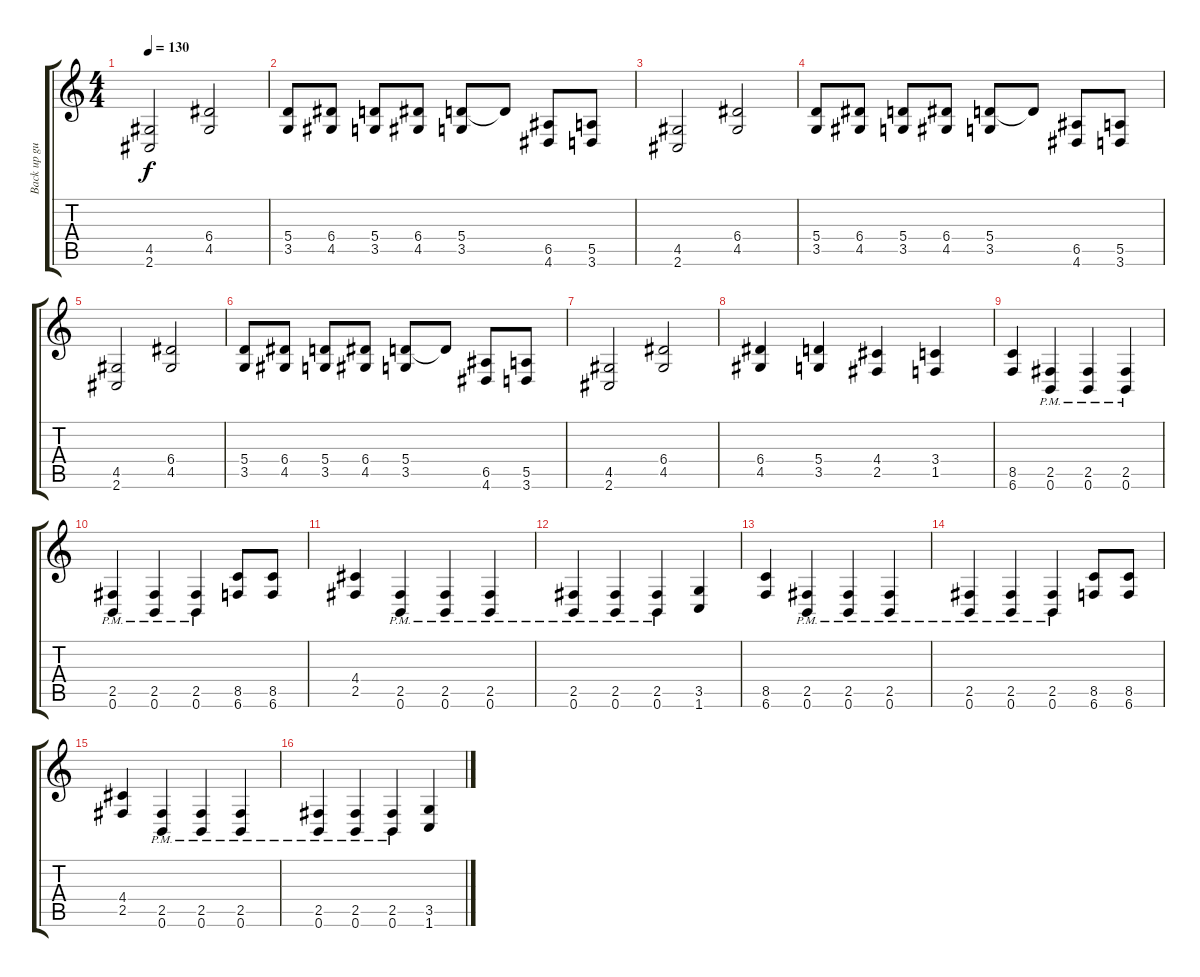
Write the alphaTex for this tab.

\track ("Back up guits {L}" "Back up gu") {instrument overdrivenguitar}
\staff {score tabs}
\tuning (B3 Gb3 D3 A2 E2 B1) {hide}
\ts (4 4)
\tempo 130
\clef g2
\ks c
(4.5 2.6).2{dy f} (6.4 4.5).2 |
(5.4 3.5).8 (6.4 4.5).8 (5.4 3.5).8 (6.4 4.5).8 (5.4 3.5).8 5.4{t}.8 (6.5 4.6).8 (5.5 3.6).8 |
(4.5 2.6).2 (6.4 4.5).2 |
(5.4 3.5).8 (6.4 4.5).8 (5.4 3.5).8 (6.4 4.5).8 (5.4 3.5).8 5.4{t}.8 (6.5 4.6).8 (5.5 3.6).8 |
(4.5 2.6).2 (6.4 4.5).2 |
(5.4 3.5).8 (6.4 4.5).8 (5.4 3.5).8 (6.4 4.5).8 (5.4 3.5).8 5.4{t}.8 (6.5 4.6).8 (5.5 3.6).8 |
(4.5 2.6).2 (6.4 4.5).2 |
(6.4 4.5).4 (5.4 3.5).4 (4.4 2.5).4 (3.4 1.5).4 |
(8.5 6.6).4 (2.5{pm} 0.6{pm}).4 (2.5{pm} 0.6{pm}).4 (2.5{pm} 0.6{pm}).4 |
(2.5{pm} 0.6{pm}).4 (2.5{pm} 0.6{pm}).4 (2.5{pm} 0.6{pm}).4 (8.5 6.6).8 (8.5 6.6).8 |
(4.4 2.5).4 (2.5{pm} 0.6{pm}).4 (2.5{pm} 0.6{pm}).4 (2.5{pm} 0.6{pm}).4 |
(2.5{pm} 0.6{pm}).4 (2.5{pm} 0.6{pm}).4 (2.5{pm} 0.6{pm}).4 (3.5 1.6).4 |
(8.5 6.6).4 (2.5{pm} 0.6{pm}).4 (2.5{pm} 0.6{pm}).4 (2.5{pm} 0.6{pm}).4 |
(2.5{pm} 0.6{pm}).4 (2.5{pm} 0.6{pm}).4 (2.5{pm} 0.6{pm}).4 (8.5 6.6).8 (8.5 6.6).8 |
(4.4 2.5).4 (2.5{pm} 0.6{pm}).4 (2.5{pm} 0.6{pm}).4 (2.5{pm} 0.6{pm}).4 |
(2.5{pm} 0.6{pm}).4 (2.5{pm} 0.6{pm}).4 (2.5{pm} 0.6{pm}).4 (3.5 1.6).4
